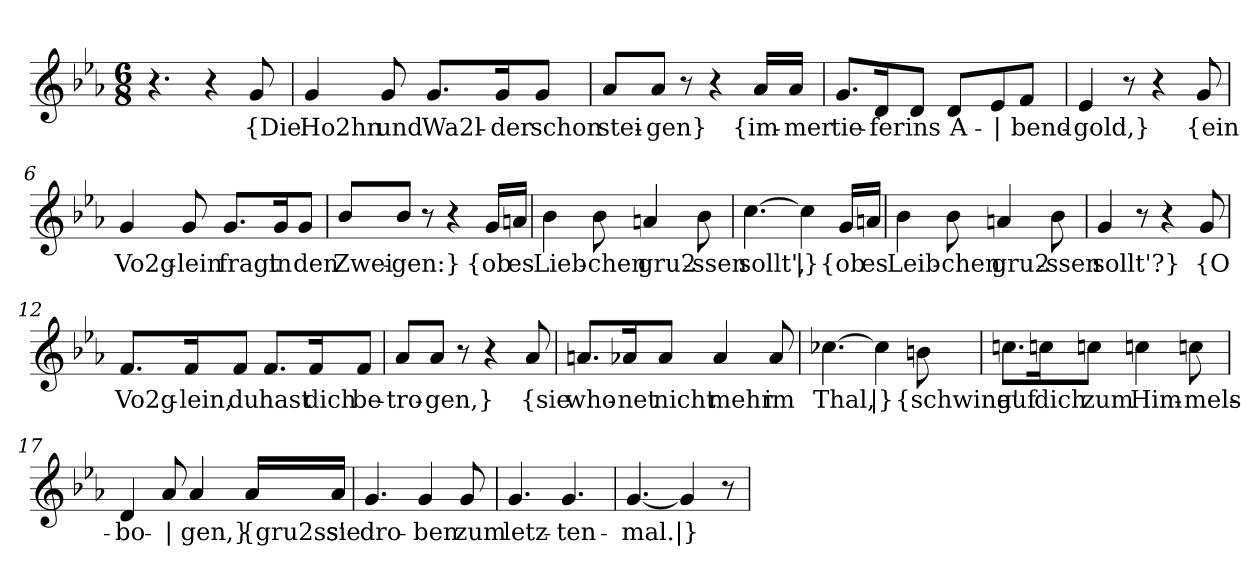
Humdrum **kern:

**kern	**text
*part1	*part1
*staff1	*staff1
*clefG2	*
*k[b-e-a-]	*
*M6/8	*
=1	=1
4.r	.
4r	.
!	!LO:LY:b
8g/	{Die
=2	=2
!	!LO:LY:b
4g/	Ho2hn
!	!LO:LY:b
8g/	und
!	!LO:LY:b
8.g/L	Wa2l-
!	!LO:LY:b
16g/K	-der
!	!LO:LY:b
8g/J	schon
=3	=3
!	!LO:LY:b
8a-/L	stei-
!	!LO:LY:b
8a-/J	-gen}
8r	.
4r	.
!	!LO:LY:b
16a-/LL	{im-
!	!LO:LY:b
16a-/JJ	-mer
=4	=4
!	!LO:LY:b
8.g/L	tie-
!	!LO:LY:b
16d/K	-fer
!	!LO:LY:b
8d/J	ins
!	!LO:LY:b
8d/L	A-
!	!LO:LY:b
8e-/	|
!	!LO:LY:b
8f/J	-bend-
=5	=5
!	!LO:LY:b
4e-/	-gold,}
8r	.
4r	.
!	!LO:LY:b
8g/	{ein
!!LO:LB:g=z
=6	=6
!	!LO:LY:b
4g/	Vo2g-
!	!LO:LY:b
8g/	-lein
!	!LO:LY:b
8.g/L	fragt
!	!LO:LY:b
16g/K	in
!	!LO:LY:b
8g/J	den
=7	=7
!	!LO:LY:b
8b-/L	Zwei-
!	!LO:LY:b
8b-/J	-gen:}
8r	.
4r	.
!	!LO:LY:b
16g/LL	{ob
!	!LO:LY:b
16an/JJ	es
=8	=8
!	!LO:LY:b
4b-\	Lieb-
!	!LO:LY:b
8b-\	-chen
!	!LO:LY:b
4an/	gru2-
!	!LO:LY:b
8b-\	-ssen
=9	=9
!	!LO:LY:b
[4.cc\	sollt',
!	!LO:LY:b
4cc\]	|}
!	!LO:LY:b
16g/LL	{ob
!	!LO:LY:b
16an/JJ	es
!!LO:LB:g=z
=10	=10
!	!LO:LY:b
4b-\	Leib-
!	!LO:LY:b
8b-\	-chen
!	!LO:LY:b
4an/	gru2-
!	!LO:LY:b
8b-\	-ssen
=11	=11
!	!LO:LY:b
4g/	sollt'?}
8r	.
4r	.
!	!LO:LY:b
8g/	{O
=12	=12
!	!LO:LY:b
8.f/L	Vo2g-
!	!LO:LY:b
16f/K	-lein,
!	!LO:LY:b
8f/J	du
!	!LO:LY:b
8.f/L	hast
!	!LO:LY:b
16f/K	dich
!	!LO:LY:b
8f/J	be-
=13	=13
!	!LO:LY:b
8a-/L	-tro-
!	!LO:LY:b
8a-/J	-gen,}
8r	.
4r	.
!	!LO:LY:b
8a-/	{sie
!!LO:LB:g=z
=14	=14
!	!LO:LY:b
8.an/L	who-
!	!LO:LY:b
16a-X/K	-net
!	!LO:LY:b
8a-/J	nicht
!	!LO:LY:b
4a-/	mehr
!	!LO:LY:b
8a-/	im
=15	=15
!	!LO:LY:b
[4.cc-X\	Thal,
!	!LO:LY:b
4cc-\]	|}
!	!LO:LY:b
8bn\	{schwing'
=16	=16
!	!LO:LY:b
8.ccn\L	auf
!	!LO:LY:b
16ccn\K	dich
!	!LO:LY:b
8ccn\J	zum
!	!LO:LY:b
4ccn\	Him-
!	!LO:LY:b
8ccn\	-mels-
=17	=17
!	!LO:LY:b
4d/	-bo-
!	!LO:LY:b
8a-/	|
!	!LO:LY:b
4a-/	-gen,}
!	!LO:LY:b
16a-/LL	{gru2ss'
!	!LO:LY:b
16a-/JJ	sie
!!LO:LB:g=z
=18	=18
!	!LO:LY:b
4.g/	dro-
!	!LO:LY:b
4g/	-ben
!	!LO:LY:b
8g/	zum
=19	=19
!	!LO:LY:b
4.g/	letz-
!	!LO:LY:b
4.g/	-ten-
=20	=20
!	!LO:LY:b
[4.g/	-mal.
!	!LO:LY:b
4g/]	|}
8r	.
=	=
*-	*-
